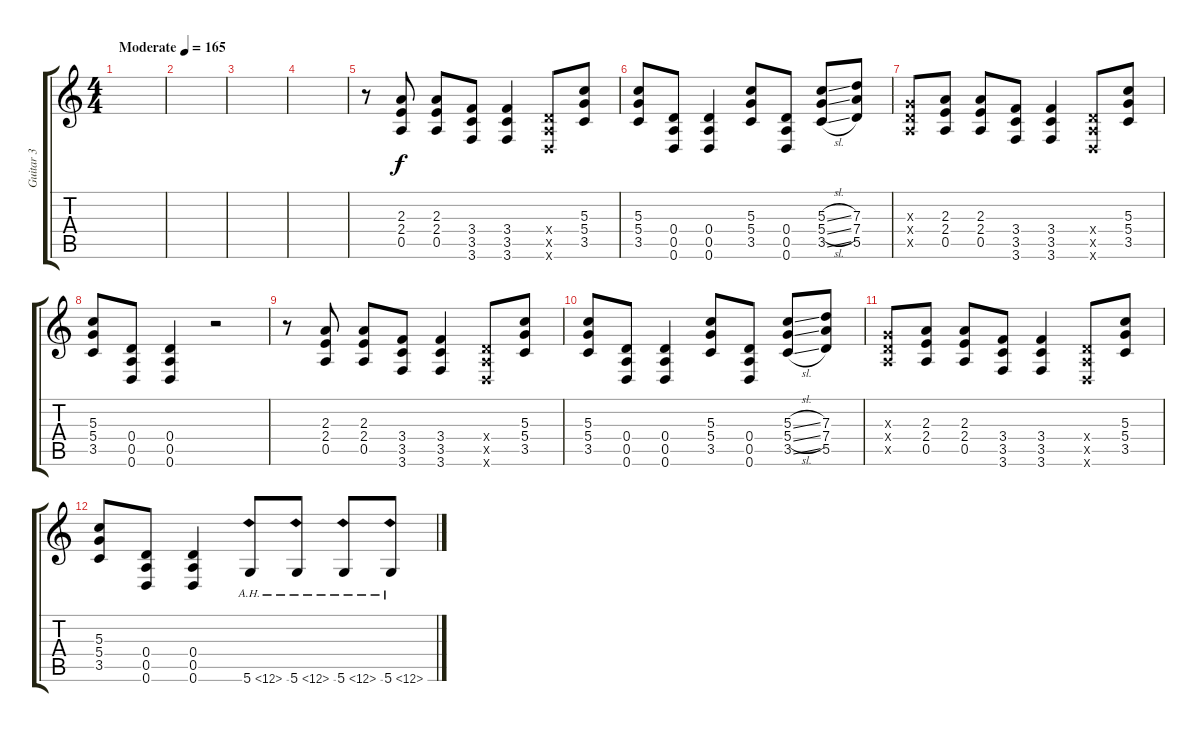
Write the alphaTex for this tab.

\track ("Guitar 3" "Guitar 3") {instrument distortionguitar}
\staff {score tabs}
\tuning (E4 B3 G3 D3 A2 D2) {hide}
\ts (4 4)
\tempo (165 "Moderate")
\clef g2
\ks c
|
|
|
|
r.8 (2.3 2.4 0.5).8 (2.3 2.4 0.5).8 (3.4 3.5 3.6).8 (3.4 3.5 3.6).4 (0.4{x} 0.5{x} 0.6{x}).8 (5.3 5.4 3.5).8 |
(5.3 5.4 3.5).8 (0.4 0.5 0.6).8 (0.4 0.5 0.6).4 (5.3 5.4 3.5).8 (0.4 0.5 0.6).8 (5.3{sl} 5.4{sl} 3.5{sl}).8 (7.3 7.4 5.5).8 |
(0.3{x} 0.4{x} 0.5{x}).8 (2.3 2.4 0.5).8 (2.3 2.4 0.5).8 (3.4 3.5 3.6).8 (3.4 3.5 3.6).4 (0.4{x} 0.5{x} 0.6{x}).8 (5.3 5.4 3.5).8 |
(5.3 5.4 3.5).8 (0.4 0.5 0.6).8 (0.4 0.5 0.6).4 r.2 |
r.8 (2.3 2.4 0.5).8 (2.3 2.4 0.5).8 (3.4 3.5 3.6).8 (3.4 3.5 3.6).4 (0.4{x} 0.5{x} 0.6{x}).8 (5.3 5.4 3.5).8 |
(5.3 5.4 3.5).8 (0.4 0.5 0.6).8 (0.4 0.5 0.6).4 (5.3 5.4 3.5).8 (0.4 0.5 0.6).8 (5.3{sl} 5.4{sl} 3.5{sl}).8 (7.3 7.4 5.5).8 |
(0.3{x} 0.4{x} 0.5{x}).8 (2.3 2.4 0.5).8 (2.3 2.4 0.5).8 (3.4 3.5 3.6).8 (3.4 3.5 3.6).4 (0.4{x} 0.5{x} 0.6{x}).8 (5.3 5.4 3.5).8 |
(5.3 5.4 3.5).8 (0.4 0.5 0.6).8 (0.4 0.5 0.6).4 5.6{ah 7}.8 5.6{ah 7}.8 5.6{ah 7}.8 5.6{ah 7}.8
